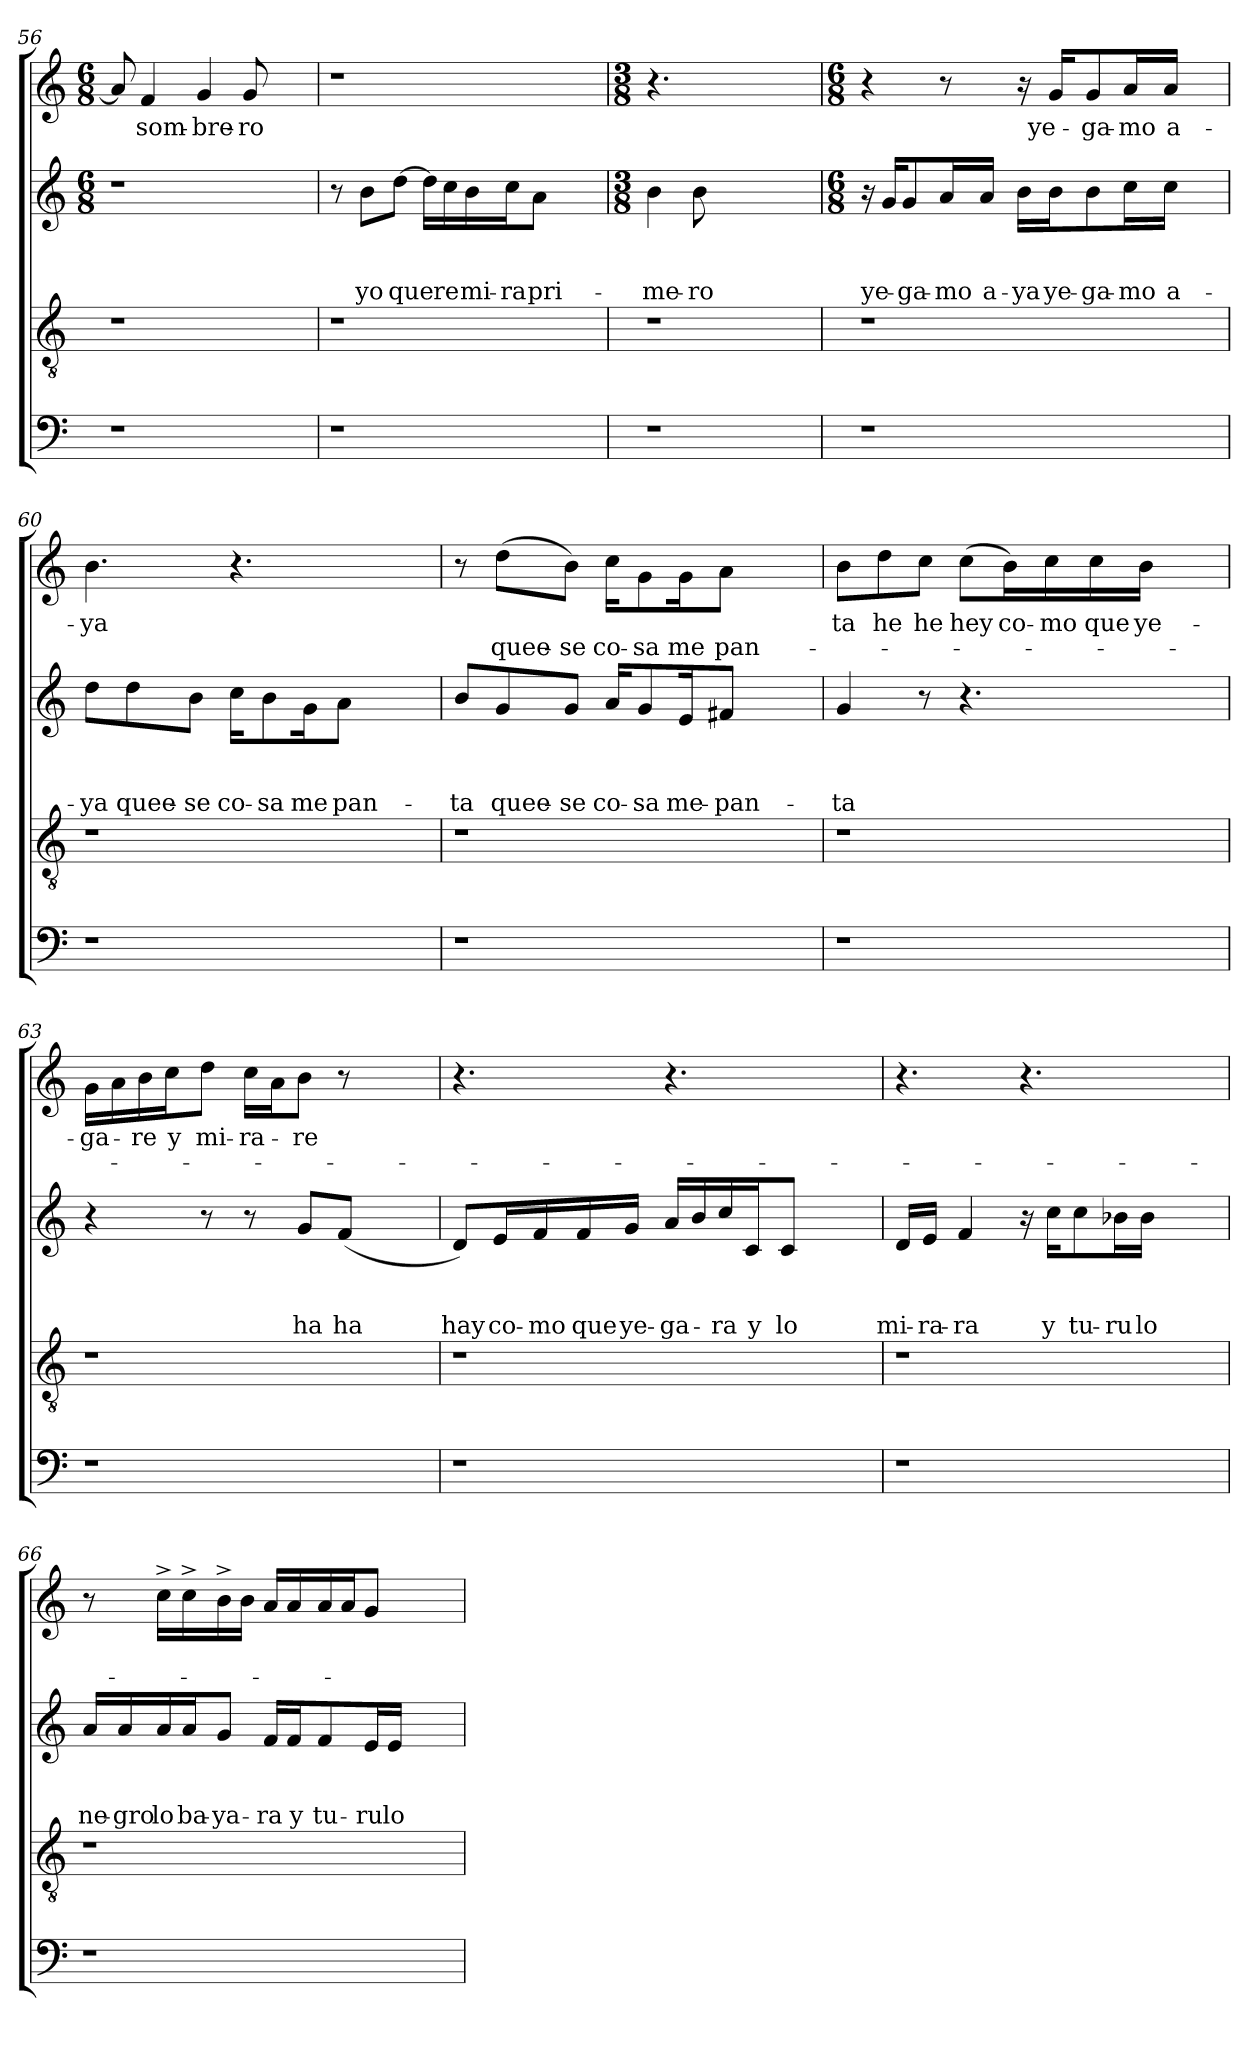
**kern	**kern	**kern	**text	**text	**text	**kern	**text	**text
*part4	*part3	*part2	*part2	*part2	*part2	*part1	*part1	*part1
*staff4	*staff3	*staff2	*staff2	*staff2	*staff2	*staff1	*staff1	*staff1
*clefF4	*clefGv2	*clefG2	*	*	*	*clefG2	*	*
*k[]	*k[]	*k[]	*	*	*	*k[]	*	*
*C:	*C:	*C:	*	*	*	*C:	*	*
*	*	*M6/8	*	*	*	*M6/8	*	*
=56	=56	=56	=56	=56	=56	=56	=56	=56
!	!	!LO:N:vis=1	!	!	!	!	!	!
1r	1r	2.r	.	.	.	8a/]	.	.
!	!	!	!	!	!	!	!LO:LY:b	!
.	.	.	.	.	.	4f/	som-	.
!	!	!	!	!	!	!	!LO:LY:b:rj	!
.	.	.	.	.	.	4g/	-bre-	.
!	!	!	!	!	!	!	!LO:LY:b	!
.	.	.	.	.	.	8g/	-ro	.
.	.	4ryy	.	.	.	4ryy	.	.
=57	=57	=57	=57	=57	=57	=57	=57	=57
!	!	!	!	!	!	!LO:N:vis=1	!	!
1r	1r	8r	.	.	.	2.r	.	.
!	!	!	!	!	!LO:LY:b	!	!	!
.	.	8b\L	.	.	yo	.	.	.
!	!	!	!	!	!LO:LY:b	!	!	!
.	.	[>8dd\J	.	.	que	.	.	.
.	.	16dd\LL]	.	.	.	.	.	.
!	!	!	!	!	!LO:LY:b	!	!	!
.	.	16cc\	.	.	re	.	.	.
!	!	!	!	!	!LO:LY:b	!	!	!
.	.	16b\	.	.	mi-	.	.	.
!	!	!	!	!	!LO:LY:b:rj	!	!	!
.	.	16cc\J	.	.	-ra	.	.	.
!	!	!	!	!	!LO:LY:b	!	!	!
.	.	8a\J	.	.	pri-	.	.	.
.	.	4ryy	.	.	.	4ryy	.	.
=58	=58	=58	=58	=58	=58	=58	=58	=58
*	*	*M3/8	*	*	*	*M3/8	*	*
!	!	!	!	!	!LO:LY:b	!	!	!
1r	1r	4b\	.	.	-me-	4.r	.	.
!	!	!	!	!	!LO:LY:b	!	!	!
.	.	8b\	.	.	-ro	.	.	.
.	.	2ryy	.	.	.	2ryy	.	.
.	.	8ryy	.	.	.	8ryy	.	.
!!LO:LB:g=z
=59	=59	=59	=59	=59	=59	=59	=59	=59
*	*	*M6/8	*	*	*	*M6/8	*	*
1r	1r	16ra	.	.	.	4r	.	.
!	!	!	!	!	!LO:LY:b	!	!	!
.	.	16g/KL	.	.	ye-	.	.	.
!	!	!	!	!	!LO:LY:b:rj	!	!	!
.	.	8g/	.	.	-ga-	.	.	.
!	!	!	!	!	!LO:LY:b	!	!	!
.	.	16a/L	.	.	-mo	8r	.	.
!	!	!	!	!	!LO:LY:b	!	!	!
.	.	16a/JJ	.	.	a-	.	.	.
!	!	!	!	!	!LO:LY:b	!	!	!
.	.	16b\LL	.	.	-ya	16ra	.	.
!	!	!	!	!	!LO:LY:b	!	!LO:LY:b	!
.	.	16b\J	.	.	ye-	16g/KL	ye-	.
!	!	!	!	!	!LO:LY:b:rj	!	!LO:LY:b:rj	!
.	.	8b\	.	.	-ga-	8g/	-ga-	.
!	!	!	!	!	!LO:LY:b	!	!LO:LY:b	!
.	.	16cc\L	.	.	-mo	16a/L	-mo	.
!	!	!	!	!	!LO:LY:b	!	!LO:LY:b	!
.	.	16cc\JJ	.	.	a-	16a/JJ	a-	.
.	.	4ryy	.	.	.	4ryy	.	.
=60	=60	=60	=60	=60	=60	=60	=60	=60
!	!	!	!	!	!LO:LY:b	!	!LO:LY:b	!
1r	1r	8dd\L	.	.	-ya	4.b\	-ya	.
!	!	!	!	!	!LO:LY:b	!	!	!
.	.	8dd\	.	.	quee-	.	.	.
!	!	!	!	!	!LO:LY:b:rj	!	!	!
.	.	8b\J	.	.	-se	.	.	.
!	!	!	!	!	!LO:LY:b	!	!	!
.	.	16cc\KL	.	.	co-	4.r	.	.
!	!	!	!	!	!LO:LY:b:rj	!	!	!
.	.	8b\	.	.	-sa	.	.	.
!	!	!	!	!	!LO:LY:b	!	!	!
.	.	16g\K	.	.	me	.	.	.
!	!	!	!	!	!LO:LY:b	!	!	!
.	.	8a\J	.	.	pan-	.	.	.
.	.	4ryy	.	.	.	4ryy	.	.
=61	=61	=61	=61	=61	=61	=61	=61	=61
!	!	!	!	!	!LO:LY:b	!	!	!
1r	1r	8b/L	.	.	-ta	8r	.	.
!	!	!	!	!	!LO:LY:b	!	!	!LO:LY:b
.	.	8g/	.	.	quee-	(<8dd\L	.	-quee-
!	!	!	!	!	!LO:LY:b:rj	!	!	!LO:LY:b:rj
.	.	8g/J	.	.	-se	8b\J)	.	-se
!	!	!	!	!	!LO:LY:b	!	!	!LO:LY:b
.	.	16a/KL	.	.	co-	16cc\KL	.	co-
!	!	!	!	!	!LO:LY:b:rj	!	!	!LO:LY:b:rj
.	.	8g/	.	.	-sa	8g\	.	-sa
!	!	!	!	!	!LO:LY:b	!	!	!LO:LY:b
.	.	16e/K	.	.	me-	16g\K	.	me
!	!	!	!	!	!LO:LY:b	!	!	!LO:LY:b
.	.	8f#X/J	.	.	-pan-	8a\J	.	pan-
.	.	4ryy	.	.	.	4ryy	.	.
!!LO:LB:g=z
=62	=62	=62	=62	=62	=62	=62	=62	=62
!	!	!	!	!	!LO:LY:b	!	!LO:LY:b	!
1r	1r	4g/	.	.	-ta	8b\L	ta	.
!	!	!	!	!	!	!	!LO:LY:b	!
.	.	.	.	.	.	8dd\	he	.
!	!	!	!	!	!	!	!LO:LY:b	!
.	.	8r	.	.	.	8cc\J	he	.
!	!	!	!	!	!	!	!LO:LY:b	!
.	.	4.r	.	.	.	(<8cc\L	hey	.
!	!	!	!	!	!	!	!LO:LY:b	!
.	.	.	.	.	.	16b\L)	co-	.
!	!	!	!	!	!	!	!LO:LY:b:rj	!
.	.	.	.	.	.	16cc\	-mo	.
!	!	!	!	!	!	!	!LO:LY:b	!
.	.	.	.	.	.	16cc\	que	.
!	!	!	!	!	!	!	!LO:LY:b	!
.	.	.	.	.	.	16b\JJ	ye-	.
.	.	4ryy	.	.	.	4ryy	.	.
=63	=63	=63	=63	=63	=63	=63	=63	=63
!	!	!	!	!	!	!	!LO:LY:b	!
1r	1r	4r	.	.	.	16g\LL	-ga-	.
.	.	.	.	.	.	16a\	.	.
!	!	!	!	!	!	!	!LO:LY:b	!
.	.	.	.	.	.	16b\	-re	.
!	!	!	!	!	!	!	!LO:LY:b	!
.	.	.	.	.	.	16cc\J	y	.
!	!	!	!	!	!	!	!LO:LY:b	!
.	.	8r	.	.	.	8dd\J	mi-	.
!	!	!	!	!	!	!	!LO:LY:b	!
.	.	8r	.	.	.	16cc\LL	-ra-	.
.	.	.	.	.	.	16a\J	.	.
!	!	!	!	!	!LO:LY:b	!	!LO:LY:b	!
.	.	8g/L	.	.	ha	8b\J	-re	.
!	!	!	!	!	!LO:LY:b	!	!	!
.	.	(8f/J	.	.	ha	8r	.	.
.	.	4ryy	.	.	.	4ryy	.	.
=64	=64	=64	=64	=64	=64	=64	=64	=64
!	!	!	!	!	!LO:LY:b	!	!	!
1r	1r	8d/L)	.	.	hay	4.r	.	.
!	!	!	!	!	!LO:LY:b	!	!	!
.	.	16e/L	.	.	co-	.	.	.
!	!	!	!	!	!LO:LY:b:rj	!	!	!
.	.	16f/	.	.	-mo	.	.	.
!	!	!	!	!	!LO:LY:b	!	!	!
.	.	16f/	.	.	que	.	.	.
!	!	!	!	!	!LO:LY:b	!	!	!
.	.	16g/JJ	.	.	ye-	.	.	.
!	!	!	!	!	!LO:LY:b	!	!	!
.	.	16a/LL	.	.	-ga-	4.r	.	.
.	.	16b/	.	.	.	.	.	.
!	!	!	!	!	!LO:LY:b	!	!	!
.	.	16cc/	.	.	-ra	.	.	.
!	!	!	!	!	!LO:LY:b	!	!	!
.	.	16c/J	.	.	y	.	.	.
!	!	!	!	!	!LO:LY:b	!	!	!
.	.	8c/J	.	.	lo	.	.	.
.	.	4ryy	.	.	.	4ryy	.	.
!!LO:PB:g=z
=65	=65	=65	=65	=65	=65	=65	=65	=65
!	!	!	!	!	!LO:LY:b	!	!	!
1r	1r	16d/LL	.	.	mi-	4.r	.	.
!	!	!	!	!	!LO:LY:b	!	!	!
.	.	16e/JJ	.	.	-ra-	.	.	.
!	!	!	!	!	!LO:LY:b:rj	!	!	!
.	.	4f/	.	.	-ra	.	.	.
.	.	16ra	.	.	.	4.r	.	.
!	!	!	!	!	!LO:LY:b	!	!	!
.	.	16cc\KL	.	.	y	.	.	.
!	!	!	!	!	!LO:LY:b	!	!	!
.	.	8cc\	.	.	tu-	.	.	.
!	!	!	!	!	!LO:LY:b	!	!	!
.	.	16b-X\L	.	.	-ru	.	.	.
!	!	!	!	!	!LO:LY:b	!	!	!
.	.	16b-\JJ	.	.	lo	.	.	.
.	.	4ryy	.	.	.	4ryy	.	.
=66	=66	=66	=66	=66	=66	=66	=66	=66
!	!	!	!	!	!LO:LY:b	!	!	!
1r	1r	16a/LL	.	.	ne-	8r	.	.
!	!	!	!	!	!LO:LY:b:rj	!	!	!
.	.	16a/	.	.	-gro	.	.	.
!	!	!	!	!	!LO:LY:b	!	!	!
.	.	16a/	.	.	lo	16cc^>\LL	.	.
!	!	!	!	!	!LO:LY:b	!	!	!
.	.	16a/J	.	.	ba-	16cc^>\	.	.
!	!	!	!	!	!LO:LY:b:rj	!	!	!
.	.	8g/J	.	.	-ya-	16b^>\	.	.
.	.	.	.	.	.	16b\JJ	.	.
!	!	!	!	!	!LO:LY:b	!	!	!
.	.	16f/LL	.	.	-ra	16a/LL	.	.
!	!	!	!	!	!LO:LY:b	!	!	!
.	.	16f/J	.	.	y	16a/	.	.
!	!	!	!	!	!LO:LY:b	!	!	!
.	.	8f/	.	.	tu-	16a/	.	.
.	.	.	.	.	.	16a/J	.	.
!	!	!	!	!	!LO:LY:b	!	!	!
.	.	16e/L	.	.	-ru	8g/J	.	.
!	!	!	!	!	!LO:LY:b	!	!	!
.	.	16e/JJ	.	.	lo	.	.	.
.	.	4ryy	.	.	.	4ryy	.	.
=	=	=	=	=	=	=	=	=
*-	*-	*-	*-	*-	*-	*-	*-	*-
